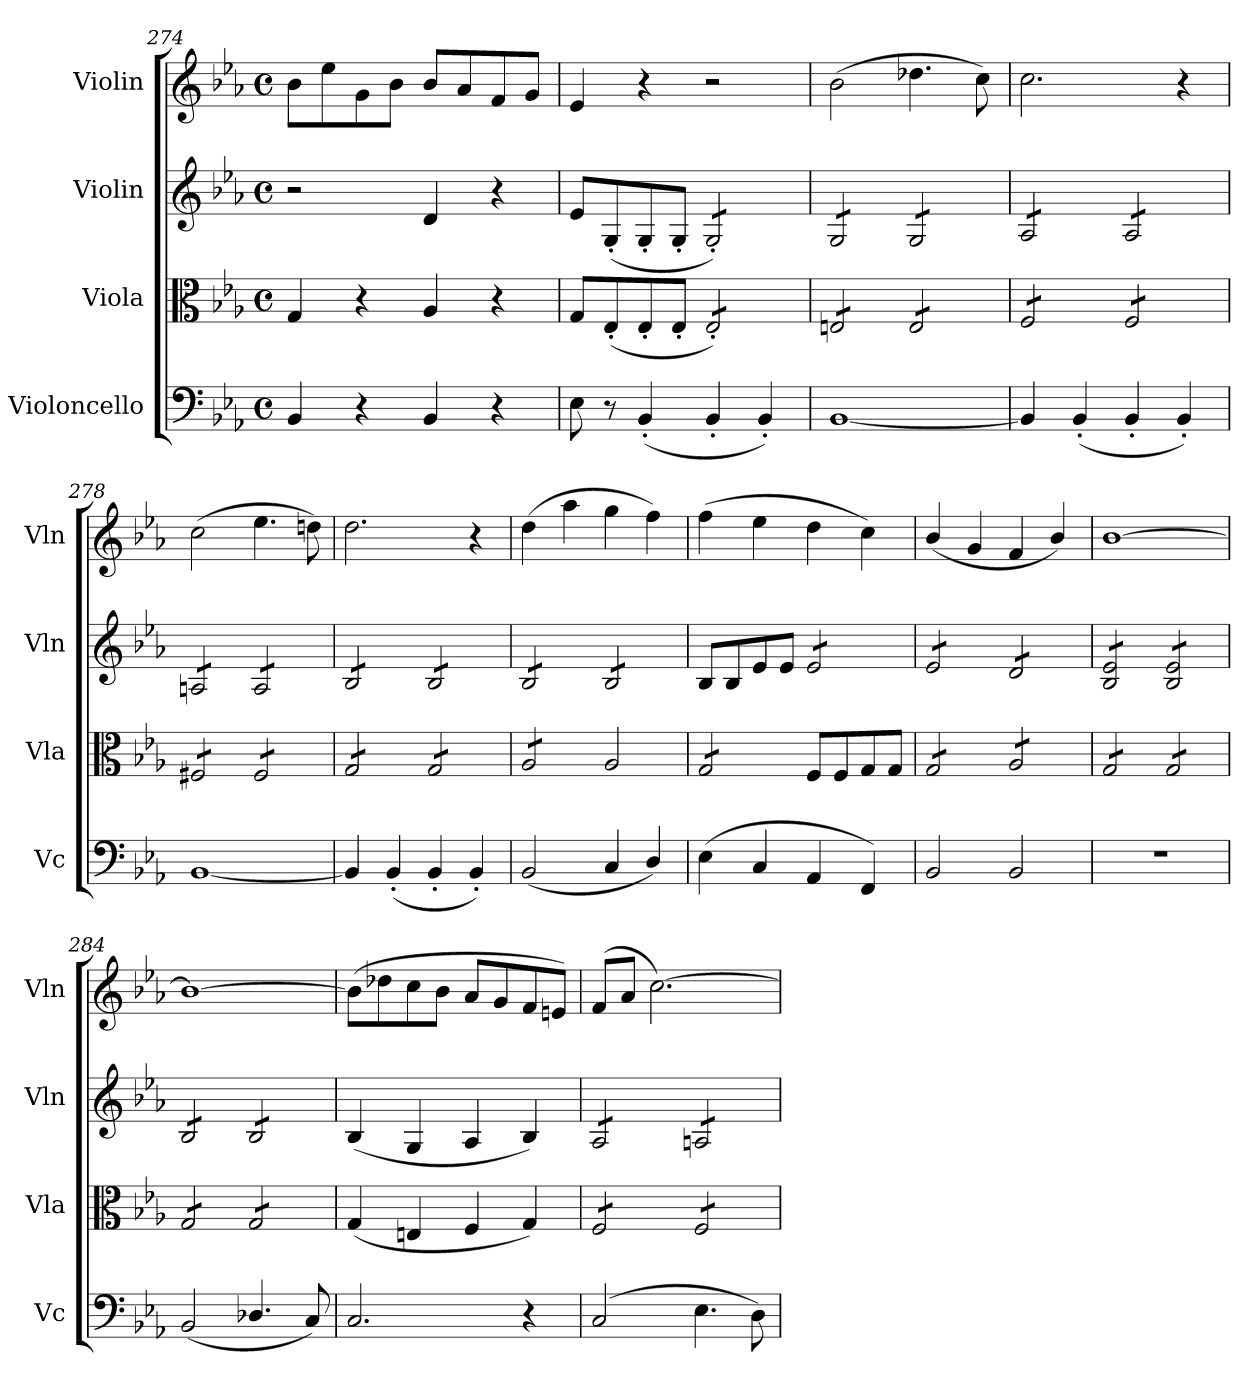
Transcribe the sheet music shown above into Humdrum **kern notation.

**kern	**kern	**kern	**kern
*part4	*part3	*part2	*part1
*staff4	*staff3	*staff2	*staff1
*I"Violoncello	*I"Viola	*I"Violin	*I"Violin
*I'Vc	*I'Vla	*I'Vln	*I'Vln
*clefF4	*clefC3	*clefG2	*clefG2
*k[b-e-a-]	*k[b-e-a-]	*k[b-e-a-]	*k[b-e-a-]
*M4/4	*M4/4	*M4/4	*M4/4
*met(c)	*met(c)	*met(c)	*met(c)
=274	=274	=274	=274
4BB-/	4G/	2r	8b-\L
.	.	.	8ee-\
4r	4r	.	8g\
.	.	.	8b-\J
4BB-/	4A-/	4d/	8b-/L
.	.	.	8a-/
4r	4r	4r	8f/
.	.	.	8g/J
=275	=275	=275	=275
8E-\	8G/L	8e-/L	4e-/
8r	(8E-'/	(8G'/	.
(4BB-'/	8E-'/	8G'/	4r
.	8E-'/J	8G'/J	.
*	*tremolo	*	*
*	*	*tremolo	*
4BB-'/	8E-'/)L	8G'/)L	2r
.	8E-'/)	8G'/)	.
4BB-'/)	8E-'/)	8G'/)	.
.	8E-'/)J	8G'/)J	.
=276	=276	=276	=276
[1BB-	8En/L	8G/L	(2b-\
.	8En/	8G/	.
.	8En/	8G/	.
.	8En/J	8G/J	.
.	8E/L	8G/L	4.dd-X\
.	8E/	8G/	.
.	8E/	8G/	.
.	8E/J	8G/J	8cc\)
=277	=277	=277	=277
4BB-/]	8F/L	8A-/L	2.cc\
.	8F/	8A-/	.
(4BB-'/	8F/	8A-/	.
.	8F/J	8A-/J	.
4BB-'/	8F/L	8A-/L	.
.	8F/	8A-/	.
4BB-'/)	8F/	8A-/	4r
.	8F/J	8A-/J	.
=278	=278	=278	=278
[1BB-	8F#X/L	8An/L	(2cc\
.	8F#X/	8An/	.
.	8F#X/	8An/	.
.	8F#X/J	8An/J	.
.	8F#/L	8A/L	4.ee-\
.	8F#/	8A/	.
.	8F#/	8A/	.
.	8F#/J	8A/J	8ddn\)
=279	=279	=279	=279
4BB-/]	8G/L	8B-/L	2.dd\
.	8G/	8B-/	.
(4BB-'/	8G/	8B-/	.
.	8G/J	8B-/J	.
4BB-'/	8G/L	8B-/L	.
.	8G/	8B-/	.
4BB-'/)	8G/	8B-/	4r
.	8G/J	8B-/J	.
=280	=280	=280	=280
(2BB-/	8A-/L	8B-/L	(4dd\
.	8A-/	8B-/	.
.	8A-/	8B-/	4aa-\
.	8A-/J	8B-/J	.
*	*Xtremolo	*	*
4C/	2A-/	8B-/L	4gg\
.	.	8B-/	.
4D/)	.	8B-/	4ff\)
.	.	8B-/J	.
*	*	*Xtremolo	*
=281	=281	=281	=281
*	*tremolo	*	*
(4E-\	8G/L	8B-/L	(4ff\
.	8G/	8B-/	.
4C/	8G/	8e-/	4ee-\
.	8G/J	8e-/J	.
*	*Xtremolo	*	*
*	*	*tremolo	*
4AA-/	8F/L	8e-/L	4dd\
.	8F/	8e-/	.
4FF/)	8G/	8e-/	4cc\)
.	8G/J	8e-/J	.
=282	=282	=282	=282
*	*tremolo	*	*
2BB-/	8G/L	8e-/L	(4b-/
.	8G/	8e-/	.
.	8G/	8e-/	4g/
.	8G/J	8e-/J	.
2BB-/	8A-/L	8d/L	4f/
.	8A-/	8d/	.
.	8A-/	8d/	4b-/)
.	8A-/J	8d/J	.
!!LO:LB:g=z
=283	=283	=283	=283
1r	8G/L	8B-/ 8e-/L	[1b-
.	8G/	8B-/ 8e-/	.
.	8G/	8B-/ 8e-/	.
.	8G/J	8B-/ 8e-/J	.
.	8G/L	8B-/ 8e-/L	.
.	8G/	8B-/ 8e-/	.
.	8G/	8B-/ 8e-/	.
.	8G/J	8B-/ 8e-/J	.
=284	=284	=284	=284
(2BB-/	8G/L	8B-/L	1b-_
.	8G/	8B-/	.
.	8G/	8B-/	.
.	8G/J	8B-/J	.
4.D-X/	8G/L	8B-/L	.
.	8G/	8B-/	.
.	8G/	8B-/	.
8C/)	8G/J	8B-/J	.
*	*	*Xtremolo	*
*	*Xtremolo	*	*
=285	=285	=285	=285
2.C/	(4G/	(4B-/	(8b-\L]
.	.	.	8dd-X\
.	4En/	4G/	8cc\
.	.	.	8b-\J
.	4F/	4A-/	8a-/L
.	.	.	8g/
4r	4G/)	4B-/)	8f/
.	.	.	8en/J)
=286	=286	=286	=286
*	*tremolo	*	*
*	*	*tremolo	*
(2C/	8F/L	8A-/L	(8f/L
.	8F/	8A-/	8a-/J
.	8F/	8A-/	[2.cc\)
.	8F/J	8A-/J	.
4.E-\	8F/L	8An/L	.
.	8F/	8An/	.
.	8F/	8An/	.
8D\)	8F/J	8An/J	.
*	*	*Xtremolo	*
*	*Xtremolo	*	*
=	=	=	=
*-	*-	*-	*-
